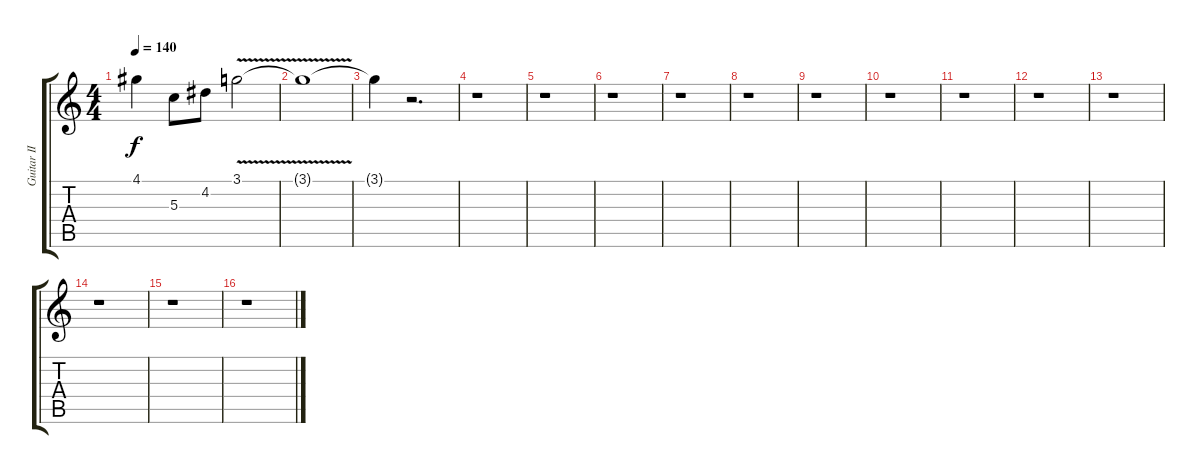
\track ("Guitar II" "Guitar II") {instrument distortionguitar}
\staff {score tabs}
\tuning (E4 B3 G3 D3 A2 E2) {hide}
\ts (4 4)
\tempo 140
\clef g2
\ks c
4.1{t}.4{dy f} 5.3.8 4.2.8 3.1{v}.2 |
3.1{t}.1 |
3.1{t}.4 r.2{d} |
r.1 |
r.1 |
r.1 |
r.1 |
r.1 |
r.1 |
r.1 |
r.1 |
r.1 |
r.1 |
r.1 |
r.1 |
r.1
